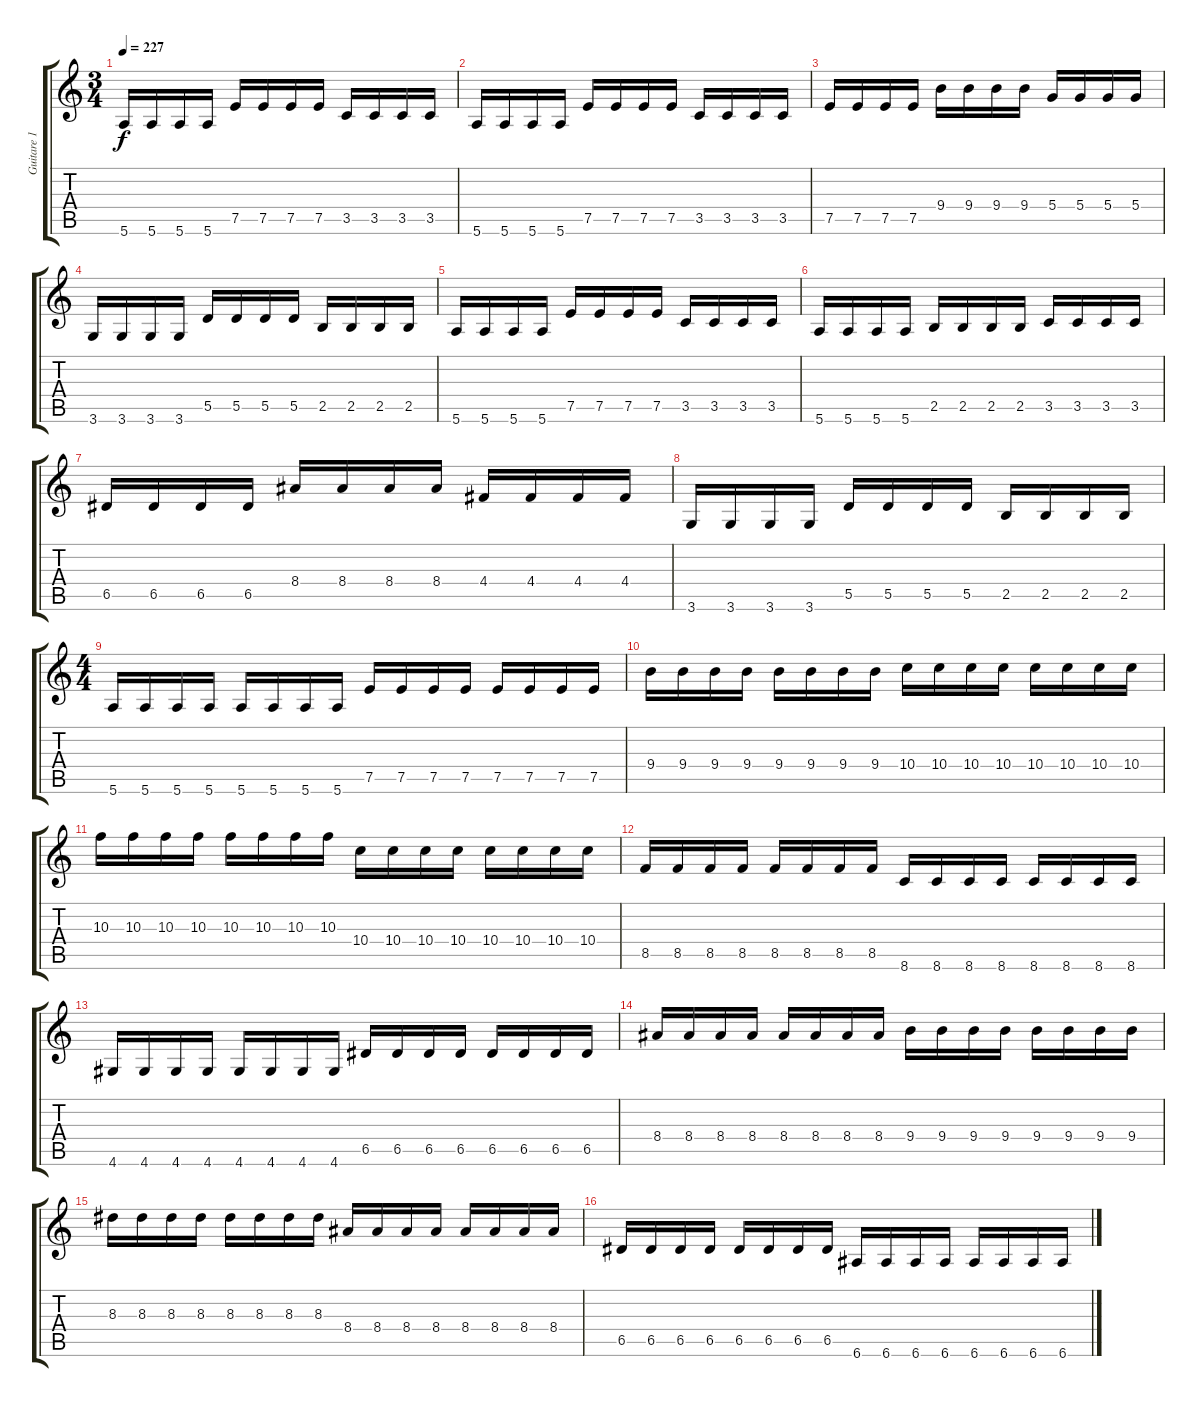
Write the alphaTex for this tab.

\track ("Guitare 1" "Guitare 1") {instrument distortionguitar}
\staff {score tabs}
\tuning (E4 B3 G3 D3 A2 E2) {hide}
\ts (3 4)
\tempo 227
\clef g2
\ks c
5.6.16{dy f} 5.6.16 5.6.16 5.6.16 7.5.16 7.5.16 7.5.16 7.5.16 3.5.16 3.5.16 3.5.16 3.5.16 |
5.6.16 5.6.16 5.6.16 5.6.16 7.5.16 7.5.16 7.5.16 7.5.16 3.5.16 3.5.16 3.5.16 3.5.16 |
7.5.16 7.5.16 7.5.16 7.5.16 9.4.16 9.4.16 9.4.16 9.4.16 5.4.16 5.4.16 5.4.16 5.4.16 |
3.6.16 3.6.16 3.6.16 3.6.16 5.5.16 5.5.16 5.5.16 5.5.16 2.5.16 2.5.16 2.5.16 2.5.16 |
5.6.16 5.6.16 5.6.16 5.6.16 7.5.16 7.5.16 7.5.16 7.5.16 3.5.16 3.5.16 3.5.16 3.5.16 |
5.6.16 5.6.16 5.6.16 5.6.16 2.5.16 2.5.16 2.5.16 2.5.16 3.5.16 3.5.16 3.5.16 3.5.16 |
6.5.16 6.5.16 6.5.16 6.5.16 8.4.16 8.4.16 8.4.16 8.4.16 4.4.16 4.4.16 4.4.16 4.4.16 |
3.6.16 3.6.16 3.6.16 3.6.16 5.5.16 5.5.16 5.5.16 5.5.16 2.5.16 2.5.16 2.5.16 2.5.16 |
\ts (4 4)
5.6.16 5.6.16 5.6.16 5.6.16 5.6.16 5.6.16 5.6.16 5.6.16 7.5.16 7.5.16 7.5.16 7.5.16 7.5.16 7.5.16 7.5.16 7.5.16 |
9.4.16 9.4.16 9.4.16 9.4.16 9.4.16 9.4.16 9.4.16 9.4.16 10.4.16 10.4.16 10.4.16 10.4.16 10.4.16 10.4.16 10.4.16 10.4.16 |
10.3.16 10.3.16 10.3.16 10.3.16 10.3.16 10.3.16 10.3.16 10.3.16 10.4.16 10.4.16 10.4.16 10.4.16 10.4.16 10.4.16 10.4.16 10.4.16 |
8.5.16 8.5.16 8.5.16 8.5.16 8.5.16 8.5.16 8.5.16 8.5.16 8.6.16 8.6.16 8.6.16 8.6.16 8.6.16 8.6.16 8.6.16 8.6.16 |
4.6.16 4.6.16 4.6.16 4.6.16 4.6.16 4.6.16 4.6.16 4.6.16 6.5.16 6.5.16 6.5.16 6.5.16 6.5.16 6.5.16 6.5.16 6.5.16 |
8.4.16 8.4.16 8.4.16 8.4.16 8.4.16 8.4.16 8.4.16 8.4.16 9.4.16 9.4.16 9.4.16 9.4.16 9.4.16 9.4.16 9.4.16 9.4.16 |
8.3.16 8.3.16 8.3.16 8.3.16 8.3.16 8.3.16 8.3.16 8.3.16 8.4.16 8.4.16 8.4.16 8.4.16 8.4.16 8.4.16 8.4.16 8.4.16 |
6.5.16 6.5.16 6.5.16 6.5.16 6.5.16 6.5.16 6.5.16 6.5.16 6.6.16 6.6.16 6.6.16 6.6.16 6.6.16 6.6.16 6.6.16 6.6.16
